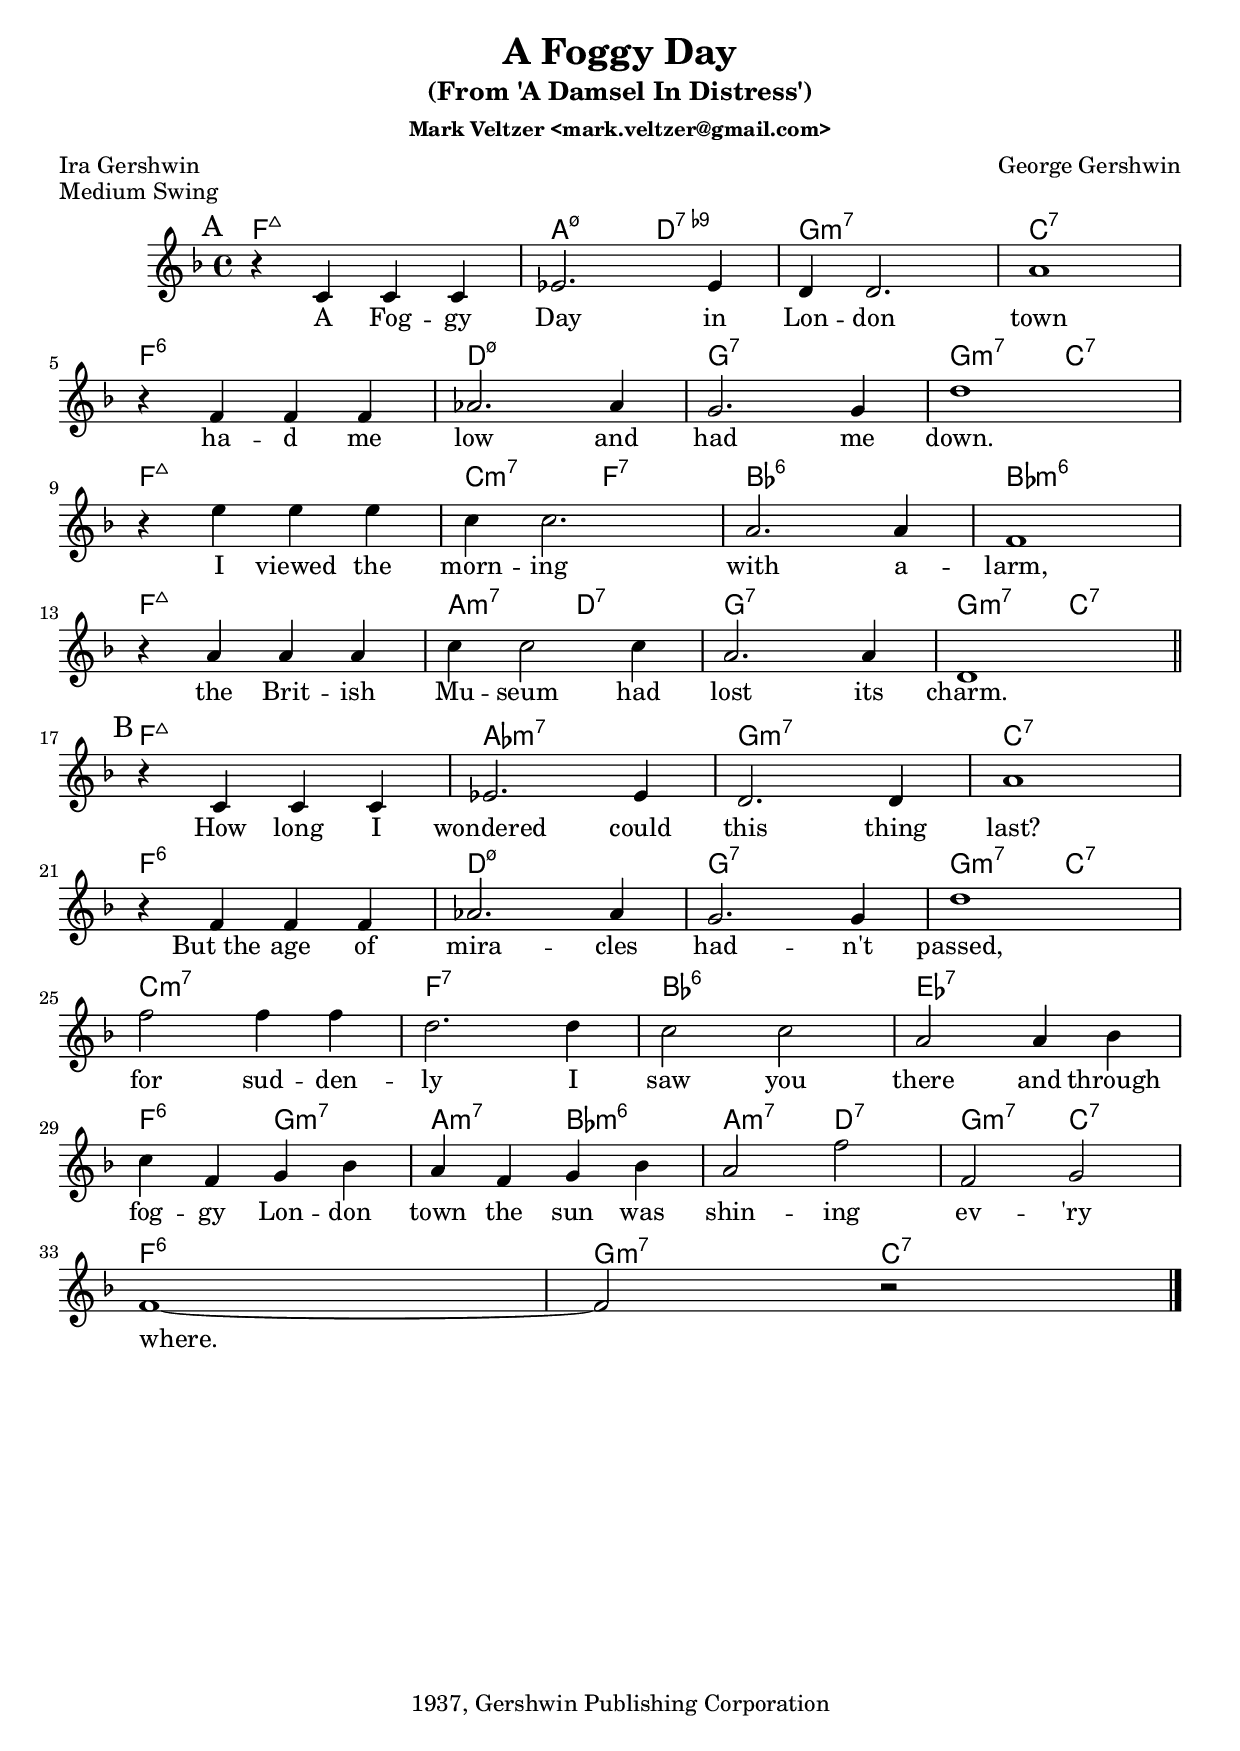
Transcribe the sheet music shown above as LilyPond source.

\include "src/include/common.lyi"
\header {
	title="A Foggy Day"
	subtitle="(From 'A Damsel In Distress')"
	composer="George Gershwin"
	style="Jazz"
	piece="Medium Swing"
	remark="copied from the real book"
	poet="Ira Gershwin"
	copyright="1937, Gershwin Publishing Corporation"

	completion="5"
}
%{
	TODO:
%}

<<
\chords {
	\mark "A"
	f1:maj7 | a2:m7.5- d2:7.9- | g1:m7 | c1:7 | \break
	f1:6 | d1:m7.5- | g1:7 | g2:m7 c2:7 | \break
	f1:maj7 | c2:m7 f2:7 | bes1:6 | bes:m6 | \break
	f1:maj7 | a2:m7 d2:7 | g1:7 | g2:m7 c2:7 \bar "||" \break
	\mark "B"
	f1:maj7 | aes:m7 | g1:m7 | c1:7 | \break
	f1:6 | d1:m7.5- | g1:7 | g2:m7 c2:7 | \break
	c1:m7 | f1:7 | bes1:6 | ees1:7 | \break
	f2:6 g2:m7 | a2:m7 bes2:m6 | a2:m7 d2:7 | g2:m7 c2:7 | \break
	f1:6 | g2:m7 c2:7 \bar "|."
}

\new Voice="melody" {
	\key f \major
	\time 4/4

	r4 c'4 c'4 c'4 | ees'2. ees'4 | d'4 d'2. | a'1 |
	r4 f'4 f'4 f'4 | aes'2. aes'4 | g'2. g'4 | d''1 |
	r4 e''4 e''4 e''4 | c''4 c''2. | a'2. a'4 | f'1 |
	r4 a'4 a'4 a'4 | c''4 c''2 c''4 | a'2. a'4 | d'1 |

	r4 c'4 c'4 c'4 | ees'2. ees'4 | d'2. d'4 | a'1 |
	r4 f'4 f'4 f'4 | aes'2. aes'4 | g'2. g'4 | d''1 |
	f''2 f''4 f''4 | d''2. d''4 | c''2 c''2 | a'2 a'4 bes'4 |
	c''4 f'4 g'4 bes'4 | a'4 f'4 g'4 bes'4 | a'2 f''2 | f'2 g'2 |
	f'1 ~ | f'2 r2 |

}
\new Lyrics \lyricsto "melody" {
	A Fog -- gy Day in Lon -- don town ha -- d me low and had me down.
	I viewed the morn -- ing with a -- larm, the Brit -- ish Mu -- seum had lost its charm.
	How long I wondered could this thing last? But_the age of mira -- cles had -- n't passed,
	for sud -- den -- ly I saw you there and through fog -- gy Lon -- don town the sun was shin -- ing ev -- 'ry where.
}
>>
